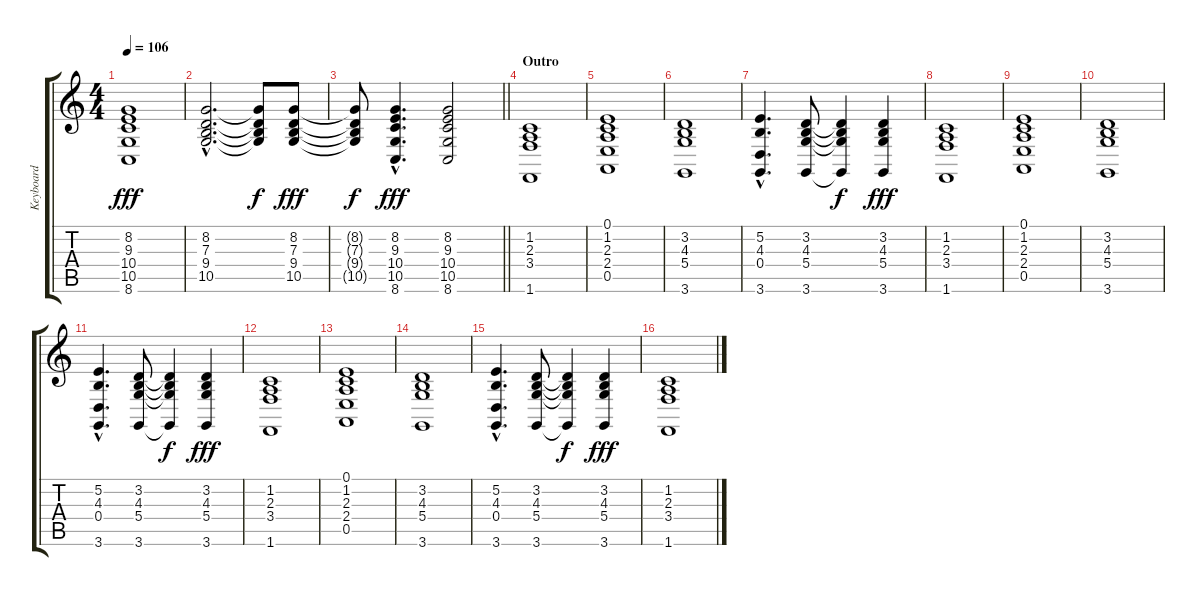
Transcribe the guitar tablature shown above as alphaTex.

\track ("Keyboard" "Keyboard") {instrument synthstrings2}
\staff {score tabs}
\tuning (E4 B3 G3 D3 A2 E2) {hide}
\ts (4 4)
\tempo 106
\clef g2
\ks c
(8.2 9.3 10.4 10.5 8.6).1{dy fff} |
(8.2{hac} 7.3{hac} 9.4{hac} 10.5{hac}).2{d} (8.2{t} 7.3{t} 9.4{t} 10.5{t}).8{dy f} (8.2 7.3 9.4 10.5).8{dy fff} |
\barLineRight lightlight
(8.2{t} 7.3{t} 9.4{t} 10.5{t}).8{dy f} (8.2{hac} 9.3{hac} 10.4{hac} 10.5{hac} 8.6{hac}).4{d dy fff} (8.2 9.3 10.4 10.5 8.6).2 |
\section ("" "Outro")
(1.2 2.3 3.4 1.6).1 |
(0.1 1.2 2.3 2.4 0.5).1 |
(3.2 4.3 5.4 3.6).1 |
(5.2{hac} 4.3{hac} 0.4{hac} 3.6{hac}).4{d} (3.2 4.3 5.4 3.6).8 (3.2{t} 4.3{t} 5.4{t} 3.6{t}).4{dy f} (3.2 4.3 5.4 3.6).4{dy fff} |
(1.2 2.3 3.4 1.6).1 |
(0.1 1.2 2.3 2.4 0.5).1 |
(3.2 4.3 5.4 3.6).1 |
(5.2{hac} 4.3{hac} 0.4{hac} 3.6{hac}).4{d} (3.2 4.3 5.4 3.6).8 (3.2{t} 4.3{t} 5.4{t} 3.6{t}).4{dy f} (3.2 4.3 5.4 3.6).4{dy fff} |
(1.2 2.3 3.4 1.6).1 |
(0.1 1.2 2.3 2.4 0.5).1 |
(3.2 4.3 5.4 3.6).1 |
(5.2{hac} 4.3{hac} 0.4{hac} 3.6{hac}).4{d} (3.2 4.3 5.4 3.6).8 (3.2{t} 4.3{t} 5.4{t} 3.6{t}).4{dy f} (3.2 4.3 5.4 3.6).4{dy fff} |
(1.2 2.3 3.4 1.6).1
